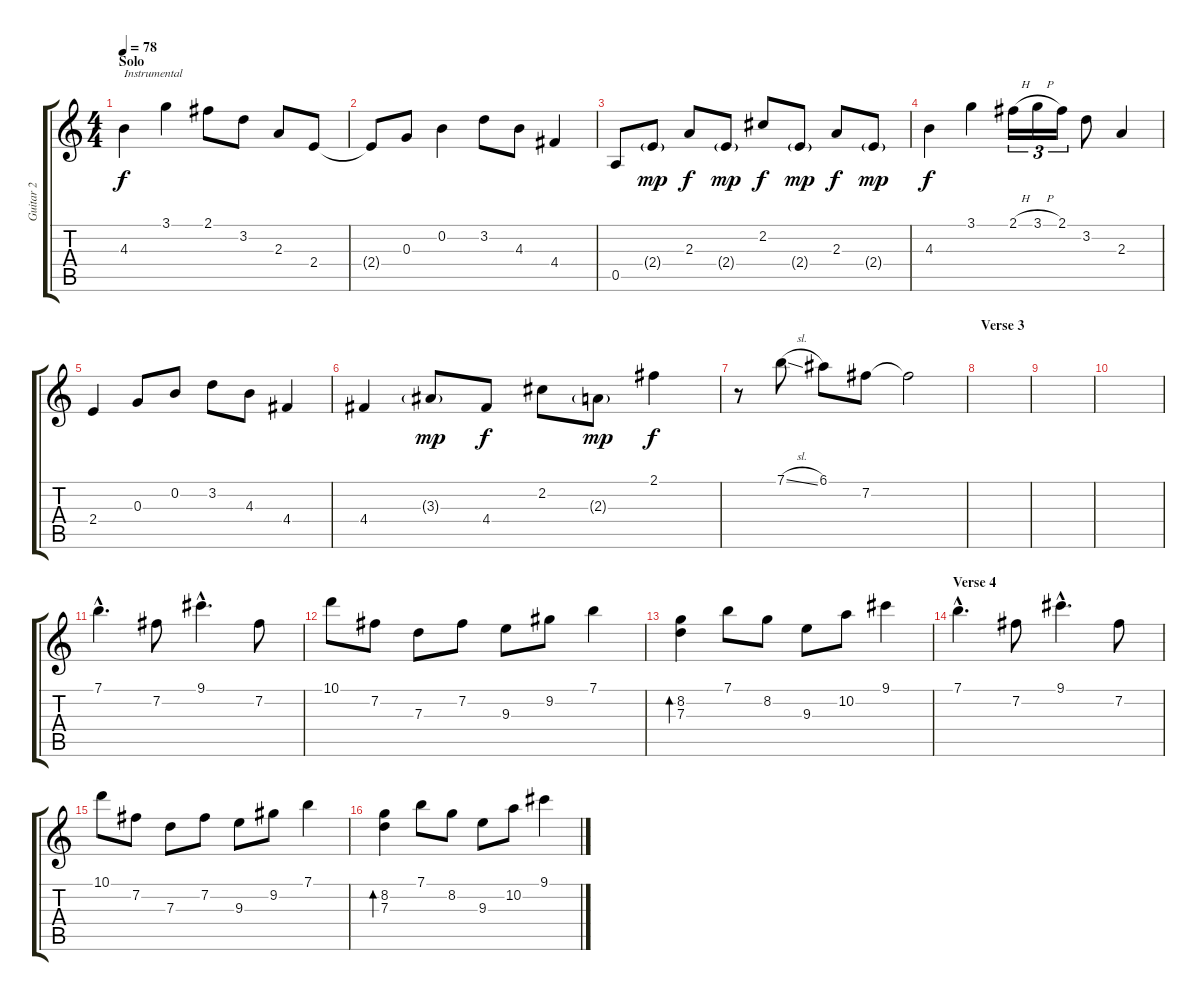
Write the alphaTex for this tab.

\track ("Guitar 2" "Guitar 2") {instrument electricguitarjazz}
\staff {score tabs}
\tuning (E4 B3 G3 D3 A2 E2) {hide}
\ts (4 4)
\section ("" "Solo")
\tempo 78
\clef g2
\ks c
4.3.4{txt "Instrumental" dy f volume 14 instrument electricguitarclean} 3.1.4 2.1.8 3.2.8 2.3.8 2.4.8 |
2.4{t}.8 0.3.8 0.2.4 3.2.8 4.3.8 4.4.4 |
0.5.8 2.4{g}.8{dy mp} 2.3.8{dy f} 2.4{g}.8{dy mp} 2.2.8{dy f} 2.4{g}.8{dy mp} 2.3.8{dy f} 2.4{g}.8{dy mp} |
4.3.4{dy f} 3.1.4 2.1{h}.16{tu (3 2)} 3.1{h}.16{tu (3 2)} 2.1.16{tu (3 2)} 3.2.8 2.3.4 |
2.4.4 0.3.8 0.2.8 3.2.8 4.3.8 4.4.4 |
4.4.4 3.3{g}.8{dy mp} 4.4.8{dy f} 2.2.8 2.3{g}.8{dy mp} 2.1.4{dy f} |
r.8 7.1{sl}.8 6.1.8 7.2.8 7.2{t}.2 |
\section ("" "Verse 3")
|
|
|
7.1{hac}.4{d volume 14} 7.2.8 9.1{hac}.4{d} 7.2.8 |
10.1.8 7.2.8 7.3.8 7.2.8 9.3.8 9.2.8 7.1.4 |
(8.2 7.3).4{bd 120} 7.1.8 8.2.8 9.3.8 10.2.8 9.1.4 |
\section ("" "Verse 4")
7.1{hac}.4{d volume 5} 7.2.8 9.1{hac}.4{d} 7.2.8 |
10.1.8 7.2.8 7.3.8 7.2.8 9.3.8 9.2.8 7.1.4 |
(8.2 7.3).4{bd 120} 7.1.8{volume 7} 8.2.8 9.3.8 10.2.8 9.1.4
